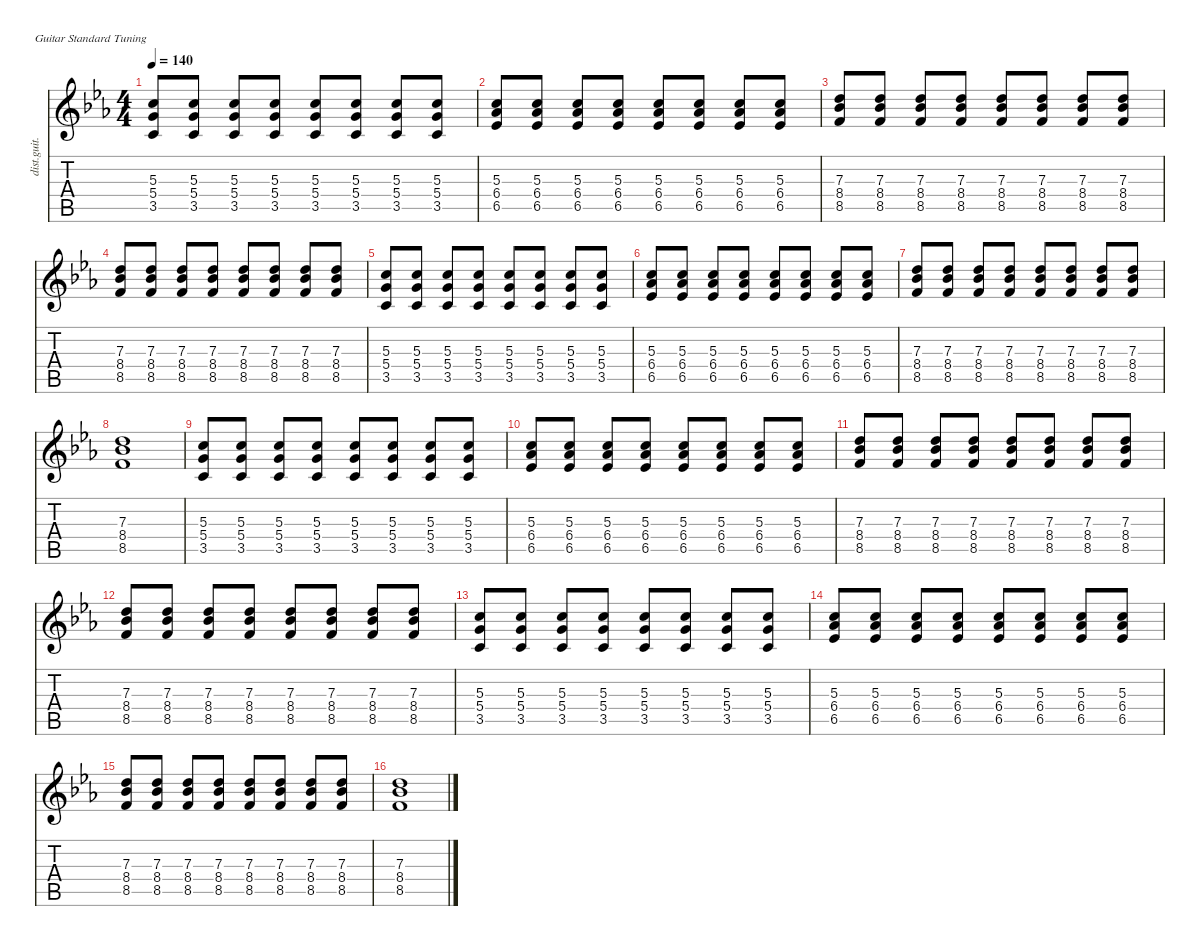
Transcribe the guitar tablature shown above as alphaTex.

\defaultSystemsLayout 4
\hideDynamics
\bracketExtendMode nobrackets
\otherSystemsTrackNameOrientation horizontal
\track ("Distortion Guitar" "dist.guit.") {instrument distortionguitar}
\staff {score tabs}
\tuning (E4 B3 G3 D3 A2 E2)
\ts (4 4)
\tempo 140
\clef g2
\ks cminor
(3.5{acc forcenatural} 5.4{acc forcenatural} 5.3{acc forcenatural}).8{dy mf beam Up} (3.5{acc forcenatural} 5.4{acc forcenatural} 5.3{acc forcenatural}).8{beam Up} (3.5{acc forcenatural} 5.4{acc forcenatural} 5.3{acc forcenatural}).8{beam Up} (3.5{acc forcenatural} 5.4{acc forcenatural} 5.3{acc forcenatural}).8{beam Up} (3.5{acc forcenatural} 5.4{acc forcenatural} 5.3{acc forcenatural}).8{beam Up} (3.5{acc forcenatural} 5.4{acc forcenatural} 5.3{acc forcenatural}).8{beam Up} (3.5{acc forcenatural} 5.4{acc forcenatural} 5.3{acc forcenatural}).8{beam Up} (3.5{acc forcenatural} 5.4{acc forcenatural} 5.3{acc forcenatural}).8{beam Up} |
(6.5{acc b} 6.4{acc b} 5.3{acc forcenatural}).8{beam Up} (6.4{acc b} 6.5{acc b} 5.3{acc forcenatural}).8{beam Up} (6.4{acc b} 6.5{acc b} 5.3{acc forcenatural}).8{beam Up} (6.4{acc b} 6.5{acc b} 5.3{acc forcenatural}).8{beam Up} (6.4{acc b} 6.5{acc b} 5.3{acc forcenatural}).8{beam Up} (6.4{acc b} 6.5{acc b} 5.3{acc forcenatural}).8{beam Up} (6.4{acc b} 6.5{acc b} 5.3{acc forcenatural}).8{beam Up} (6.4{acc b} 6.5{acc b} 5.3{acc forcenatural}).8{beam Up} |
(8.5{acc forcenatural} 8.4{acc b} 7.3{acc forcenatural}).8{beam Up} (8.5{acc forcenatural} 8.4{acc b} 7.3{acc forcenatural}).8{beam Up} (8.5{acc forcenatural} 8.4{acc b} 7.3{acc forcenatural}).8{beam Up} (8.5{acc forcenatural} 8.4{acc b} 7.3{acc forcenatural}).8{beam Up} (8.5{acc forcenatural} 8.4{acc b} 7.3{acc forcenatural}).8{beam Up} (8.5{acc forcenatural} 8.4{acc b} 7.3{acc forcenatural}).8{beam Up} (8.5{acc forcenatural} 8.4{acc b} 7.3{acc forcenatural}).8{beam Up} (8.5{acc forcenatural} 8.4{acc b} 7.3{acc forcenatural}).8{beam Up} |
(8.5{acc forcenatural} 8.4{acc b} 7.3{acc forcenatural}).8{beam Up} (8.5{acc forcenatural} 8.4{acc b} 7.3{acc forcenatural}).8{beam Up} (8.5{acc forcenatural} 8.4{acc b} 7.3{acc forcenatural}).8{beam Up} (8.5{acc forcenatural} 8.4{acc b} 7.3{acc forcenatural}).8{beam Up} (8.5{acc forcenatural} 8.4{acc b} 7.3{acc forcenatural}).8{beam Up} (8.5{acc forcenatural} 8.4{acc b} 7.3{acc forcenatural}).8{beam Up} (8.5{acc forcenatural} 8.4{acc b} 7.3{acc forcenatural}).8{beam Up} (8.5{acc forcenatural} 8.4{acc b} 7.3{acc forcenatural}).8{beam Up} |
(3.5{acc forcenatural} 5.4{acc forcenatural} 5.3{acc forcenatural}).8{beam Up} (3.5{acc forcenatural} 5.4{acc forcenatural} 5.3{acc forcenatural}).8{beam Up} (3.5{acc forcenatural} 5.4{acc forcenatural} 5.3{acc forcenatural}).8{beam Up} (3.5{acc forcenatural} 5.4{acc forcenatural} 5.3{acc forcenatural}).8{beam Up} (3.5{acc forcenatural} 5.4{acc forcenatural} 5.3{acc forcenatural}).8{beam Up} (3.5{acc forcenatural} 5.4{acc forcenatural} 5.3{acc forcenatural}).8{beam Up} (3.5{acc forcenatural} 5.4{acc forcenatural} 5.3{acc forcenatural}).8{beam Up} (3.5{acc forcenatural} 5.4{acc forcenatural} 5.3{acc forcenatural}).8{beam Up} |
(6.5{acc b} 6.4{acc b} 5.3{acc forcenatural}).8{beam Up} (6.4{acc b} 6.5{acc b} 5.3{acc forcenatural}).8{beam Up} (6.4{acc b} 6.5{acc b} 5.3{acc forcenatural}).8{beam Up} (6.4{acc b} 6.5{acc b} 5.3{acc forcenatural}).8{beam Up} (6.4{acc b} 6.5{acc b} 5.3{acc forcenatural}).8{beam Up} (6.4{acc b} 6.5{acc b} 5.3{acc forcenatural}).8{beam Up} (6.4{acc b} 6.5{acc b} 5.3{acc forcenatural}).8{beam Up} (6.4{acc b} 6.5{acc b} 5.3{acc forcenatural}).8{beam Up} |
(8.5{acc forcenatural} 8.4{acc b} 7.3{acc forcenatural}).8{beam Up} (8.5{acc forcenatural} 8.4{acc b} 7.3{acc forcenatural}).8{beam Up} (8.5{acc forcenatural} 8.4{acc b} 7.3{acc forcenatural}).8{beam Up} (8.5{acc forcenatural} 8.4{acc b} 7.3{acc forcenatural}).8{beam Up} (8.5{acc forcenatural} 8.4{acc b} 7.3{acc forcenatural}).8{beam Up} (8.5{acc forcenatural} 8.4{acc b} 7.3{acc forcenatural}).8{beam Up} (8.5{acc forcenatural} 8.4{acc b} 7.3{acc forcenatural}).8{beam Up} (8.5{acc forcenatural} 8.4{acc b} 7.3{acc forcenatural}).8{beam Up} |
(8.5{acc forcenatural} 8.4{acc b} 7.3{acc forcenatural}).1{beam Up} |
(3.5{acc forcenatural} 5.4{acc forcenatural} 5.3{acc forcenatural}).8{beam Up} (3.5{acc forcenatural} 5.4{acc forcenatural} 5.3{acc forcenatural}).8{beam Up} (3.5{acc forcenatural} 5.4{acc forcenatural} 5.3{acc forcenatural}).8{beam Up} (3.5{acc forcenatural} 5.4{acc forcenatural} 5.3{acc forcenatural}).8{beam Up} (3.5{acc forcenatural} 5.4{acc forcenatural} 5.3{acc forcenatural}).8{beam Up} (3.5{acc forcenatural} 5.4{acc forcenatural} 5.3{acc forcenatural}).8{beam Up} (3.5{acc forcenatural} 5.4{acc forcenatural} 5.3{acc forcenatural}).8{beam Up} (3.5{acc forcenatural} 5.4{acc forcenatural} 5.3{acc forcenatural}).8{beam Up} |
(6.5{acc b} 6.4{acc b} 5.3{acc forcenatural}).8{beam Up} (6.4{acc b} 6.5{acc b} 5.3{acc forcenatural}).8{beam Up} (6.4{acc b} 6.5{acc b} 5.3{acc forcenatural}).8{beam Up} (6.4{acc b} 6.5{acc b} 5.3{acc forcenatural}).8{beam Up} (6.4{acc b} 6.5{acc b} 5.3{acc forcenatural}).8{beam Up} (6.4{acc b} 6.5{acc b} 5.3{acc forcenatural}).8{beam Up} (6.4{acc b} 6.5{acc b} 5.3{acc forcenatural}).8{beam Up} (6.4{acc b} 6.5{acc b} 5.3{acc forcenatural}).8{beam Up} |
(8.5{acc forcenatural} 8.4{acc b} 7.3{acc forcenatural}).8{beam Up} (8.5{acc forcenatural} 8.4{acc b} 7.3{acc forcenatural}).8{beam Up} (8.5{acc forcenatural} 8.4{acc b} 7.3{acc forcenatural}).8{beam Up} (8.5{acc forcenatural} 8.4{acc b} 7.3{acc forcenatural}).8{beam Up} (8.5{acc forcenatural} 8.4{acc b} 7.3{acc forcenatural}).8{beam Up} (8.5{acc forcenatural} 8.4{acc b} 7.3{acc forcenatural}).8{beam Up} (8.5{acc forcenatural} 8.4{acc b} 7.3{acc forcenatural}).8{beam Up} (8.5{acc forcenatural} 8.4{acc b} 7.3{acc forcenatural}).8{beam Up} |
(8.5{acc forcenatural} 8.4{acc b} 7.3{acc forcenatural}).8{beam Up} (8.5{acc forcenatural} 8.4{acc b} 7.3{acc forcenatural}).8{beam Up} (8.5{acc forcenatural} 8.4{acc b} 7.3{acc forcenatural}).8{beam Up} (8.5{acc forcenatural} 8.4{acc b} 7.3{acc forcenatural}).8{beam Up} (8.5{acc forcenatural} 8.4{acc b} 7.3{acc forcenatural}).8{beam Up} (8.5{acc forcenatural} 8.4{acc b} 7.3{acc forcenatural}).8{beam Up} (8.5{acc forcenatural} 8.4{acc b} 7.3{acc forcenatural}).8{beam Up} (8.5{acc forcenatural} 8.4{acc b} 7.3{acc forcenatural}).8{beam Up} |
(3.5{acc forcenatural} 5.4{acc forcenatural} 5.3{acc forcenatural}).8{beam Up} (3.5{acc forcenatural} 5.4{acc forcenatural} 5.3{acc forcenatural}).8{beam Up} (3.5{acc forcenatural} 5.4{acc forcenatural} 5.3{acc forcenatural}).8{beam Up} (3.5{acc forcenatural} 5.4{acc forcenatural} 5.3{acc forcenatural}).8{beam Up} (3.5{acc forcenatural} 5.4{acc forcenatural} 5.3{acc forcenatural}).8{beam Up} (3.5{acc forcenatural} 5.4{acc forcenatural} 5.3{acc forcenatural}).8{beam Up} (3.5{acc forcenatural} 5.4{acc forcenatural} 5.3{acc forcenatural}).8{beam Up} (3.5{acc forcenatural} 5.4{acc forcenatural} 5.3{acc forcenatural}).8{beam Up} |
(6.5{acc b} 6.4{acc b} 5.3{acc forcenatural}).8{beam Up} (6.4{acc b} 6.5{acc b} 5.3{acc forcenatural}).8{beam Up} (6.4{acc b} 6.5{acc b} 5.3{acc forcenatural}).8{beam Up} (6.4{acc b} 6.5{acc b} 5.3{acc forcenatural}).8{beam Up} (6.4{acc b} 6.5{acc b} 5.3{acc forcenatural}).8{beam Up} (6.4{acc b} 6.5{acc b} 5.3{acc forcenatural}).8{beam Up} (6.4{acc b} 6.5{acc b} 5.3{acc forcenatural}).8{beam Up} (6.4{acc b} 6.5{acc b} 5.3{acc forcenatural}).8{beam Up} |
(8.5{acc forcenatural} 8.4{acc b} 7.3{acc forcenatural}).8{beam Up} (8.5{acc forcenatural} 8.4{acc b} 7.3{acc forcenatural}).8{beam Up} (8.5{acc forcenatural} 8.4{acc b} 7.3{acc forcenatural}).8{beam Up} (8.5{acc forcenatural} 8.4{acc b} 7.3{acc forcenatural}).8{beam Up} (8.5{acc forcenatural} 8.4{acc b} 7.3{acc forcenatural}).8{beam Up} (8.5{acc forcenatural} 8.4{acc b} 7.3{acc forcenatural}).8{beam Up} (8.5{acc forcenatural} 8.4{acc b} 7.3{acc forcenatural}).8{beam Up} (8.5{acc forcenatural} 8.4{acc b} 7.3{acc forcenatural}).8{beam Up} |
(8.5{acc forcenatural} 8.4{acc b} 7.3{acc forcenatural}).1{beam Up}
